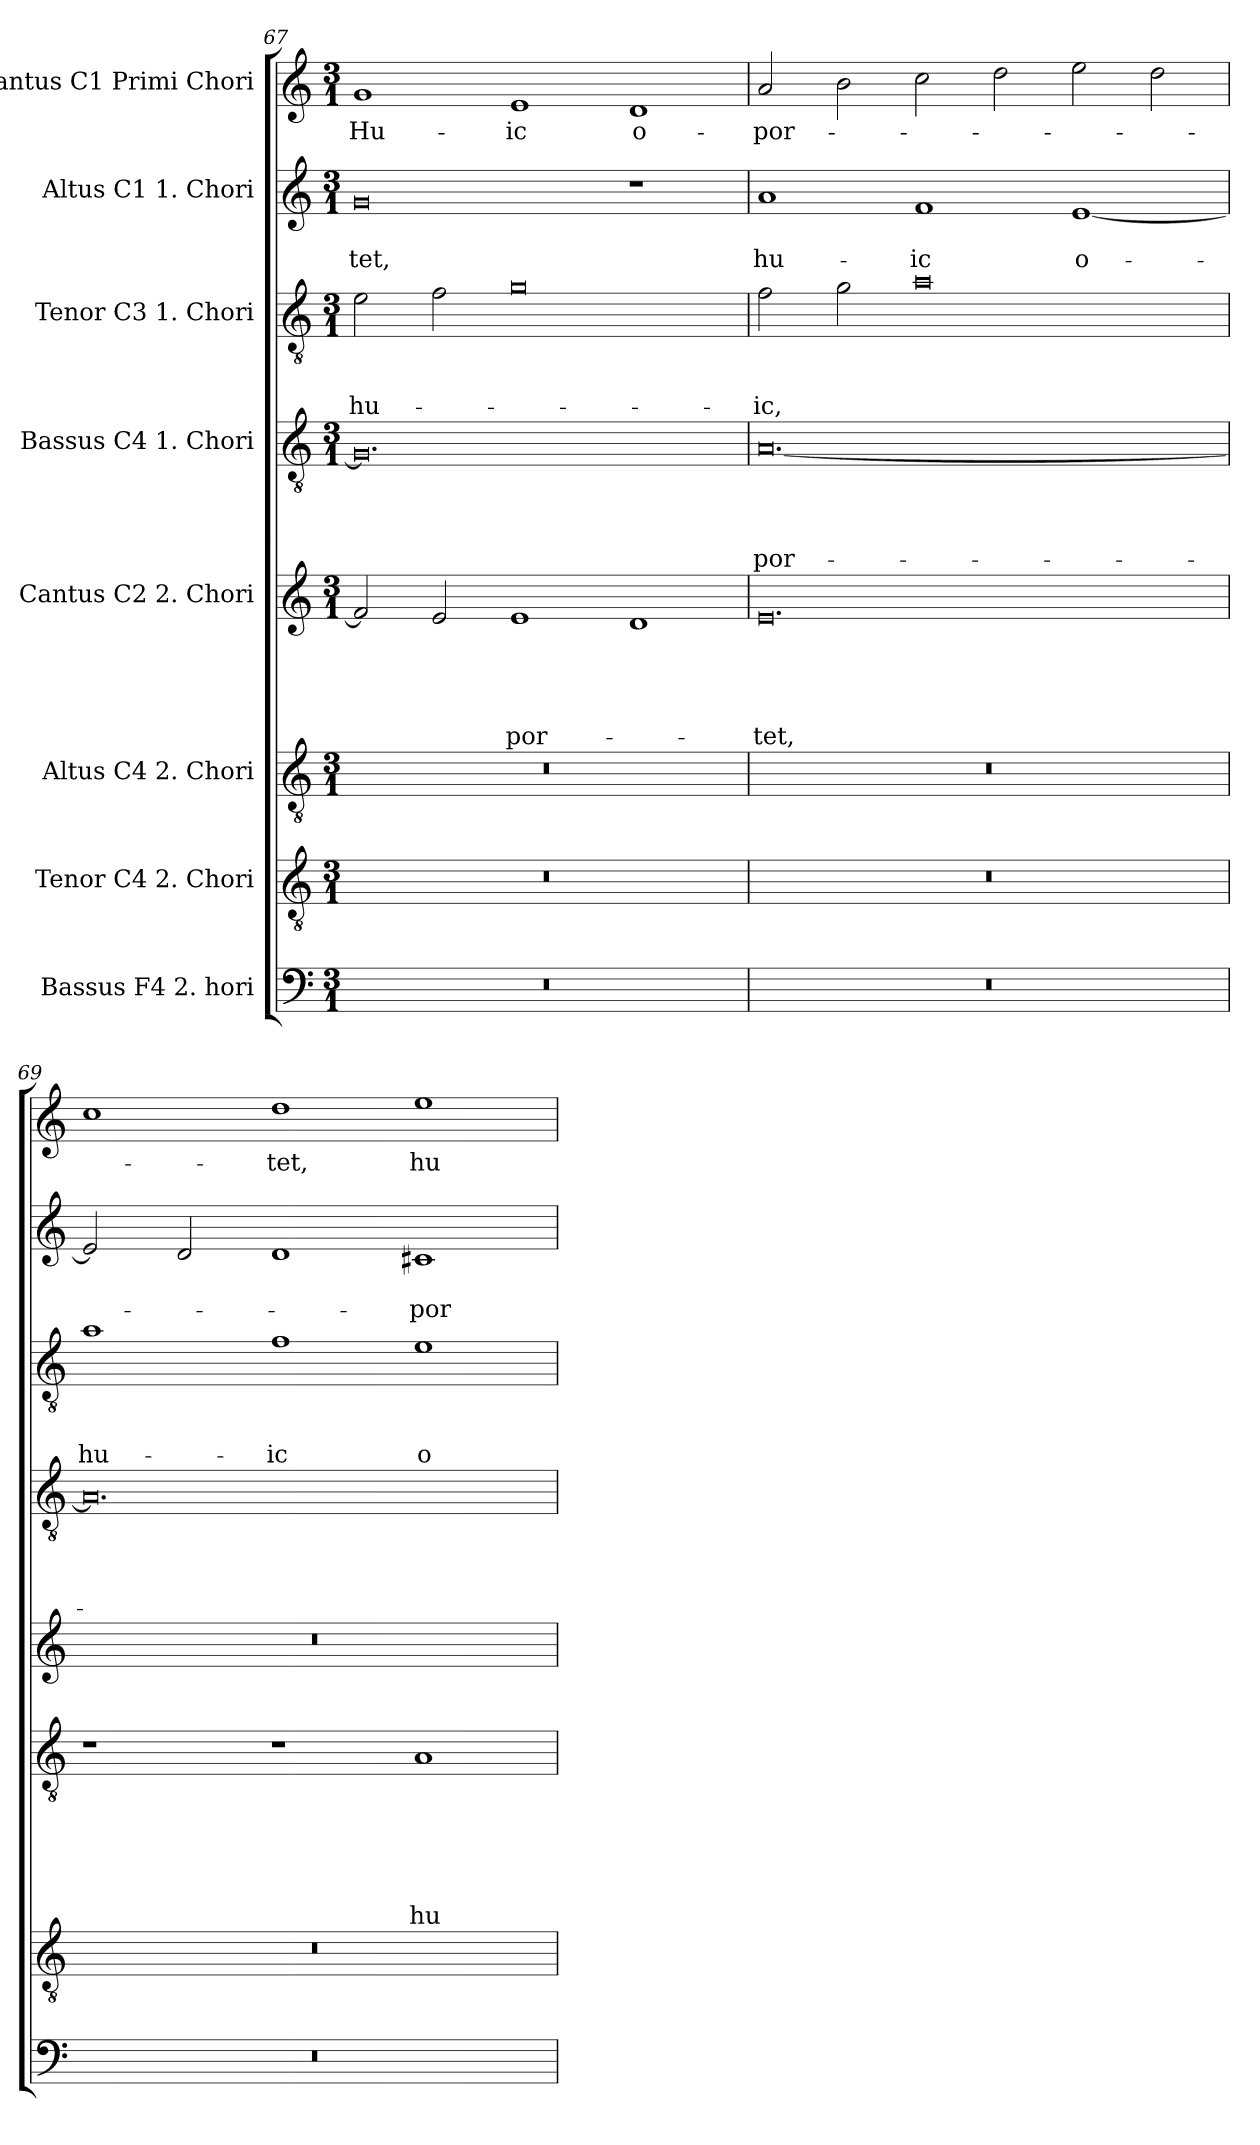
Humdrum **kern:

**kern	**kern	**kern	**text	**text	**text	**text	**text	**text	**kern	**text	**text	**text	**text	**text	**kern	**text	**text	**text	**text	**kern	**text	**text	**text	**kern	**text	**text	**kern	**text
*part8	*part7	*part6	*part6	*part6	*part6	*part6	*part6	*part6	*part5	*part5	*part5	*part5	*part5	*part5	*part4	*part4	*part4	*part4	*part4	*part3	*part3	*part3	*part3	*part2	*part2	*part2	*part1	*part1
*staff8	*staff7	*staff6	*staff6	*staff6	*staff6	*staff6	*staff6	*staff6	*staff5	*staff5	*staff5	*staff5	*staff5	*staff5	*staff4	*staff4	*staff4	*staff4	*staff4	*staff3	*staff3	*staff3	*staff3	*staff2	*staff2	*staff2	*staff1	*staff1
*I"Bassus F4 2. hori	*I"Tenor C4 2. Chori	*I"Altus C4 2. Chori	*	*	*	*	*	*	*I"Cantus C2 2. Chori	*	*	*	*	*	*I"Bassus C4 1. Chori	*	*	*	*	*I"Tenor C3 1. Chori	*	*	*	*I"Altus C1 1. Chori	*	*	*I"Cantus C1 Primi Chori	*
*clefF4	*clefGv2	*clefGv2	*	*	*	*	*	*	*clefG2	*	*	*	*	*	*clefGv2	*	*	*	*	*clefGv2	*	*	*	*clefG2	*	*	*clefG2	*
*k[]	*k[]	*k[]	*	*	*	*	*	*	*k[]	*	*	*	*	*	*k[]	*	*	*	*	*k[]	*	*	*	*k[]	*	*	*k[]	*
*C:	*C:	*C:	*	*	*	*	*	*	*C:	*	*	*	*	*	*C:	*	*	*	*	*C:	*	*	*	*C:	*	*	*C:	*
*M3/1	*M3/1	*M3/1	*	*	*	*	*	*	*M3/1	*	*	*	*	*	*M3/1	*	*	*	*	*M3/1	*	*	*	*M3/1	*	*	*M3/1	*
=67	=67	=67	=67	=67	=67	=67	=67	=67	=67	=67	=67	=67	=67	=67	=67	=67	=67	=67	=67	=67	=67	=67	=67	=67	=67	=67	=67	=67
0.r	0.r	0.r	.	.	.	.	.	.	2f/]	.	.	.	.	.	0.G]	.	.	.	.	2e\	.	.	hu-	0g	.	-tet,	1g	Hu-
.	.	.	.	.	.	.	.	.	2e/	.	.	.	.	.	.	.	.	.	.	2f\	.	.	.	.	.	.	.	.
.	.	.	.	.	.	.	.	.	1e	.	.	.	.	-por-	.	.	.	.	.	0g	.	.	.	.	.	.	1e	-ic
.	.	.	.	.	.	.	.	.	1d	.	.	.	.	.	.	.	.	.	.	.	.	.	.	1r	.	.	1d	o-
=68	=68	=68	=68	=68	=68	=68	=68	=68	=68	=68	=68	=68	=68	=68	=68	=68	=68	=68	=68	=68	=68	=68	=68	=68	=68	=68	=68	=68
0.r	0.r	0.r	.	.	.	.	.	.	0.e	.	.	.	.	-tet,	[0.A	.	.	.	-por-	2f\	.	.	-ic,	1a	.	hu-	2a/	-por-
.	.	.	.	.	.	.	.	.	.	.	.	.	.	.	.	.	.	.	.	2g\	.	.	.	.	.	.	2b\	.
.	.	.	.	.	.	.	.	.	.	.	.	.	.	.	.	.	.	.	.	0a	.	.	.	1f	.	-ic	2cc\	.
.	.	.	.	.	.	.	.	.	.	.	.	.	.	.	.	.	.	.	.	.	.	.	.	.	.	.	2dd\	.
.	.	.	.	.	.	.	.	.	.	.	.	.	.	.	.	.	.	.	.	.	.	.	.	[1e	.	o-	2ee\	.
.	.	.	.	.	.	.	.	.	.	.	.	.	.	.	.	.	.	.	.	.	.	.	.	.	.	.	2dd\	.
=69	=69	=69	=69	=69	=69	=69	=69	=69	=69	=69	=69	=69	=69	=69	=69	=69	=69	=69	=69	=69	=69	=69	=69	=69	=69	=69	=69	=69
0.r	0.r	1r	.	.	.	.	.	.	0.r	.	.	.	.	.	0.A]	.	.	.	.	1a	.	.	hu-	2e/]	.	.	1cc	.
.	.	.	.	.	.	.	.	.	.	.	.	.	.	.	.	.	.	.	.	.	.	.	.	2d/	.	.	.	.
.	.	1r	.	.	.	.	.	.	.	.	.	.	.	.	.	.	.	.	.	1f	.	.	-ic	1d	.	.	1dd	-tet,
.	.	1A	.	.	.	.	.	hu-	.	.	.	.	.	.	.	.	.	.	.	1e	.	.	o-	1c#X	.	-por-	1ee	hu-
=	=	=	=	=	=	=	=	=	=	=	=	=	=	=	=	=	=	=	=	=	=	=	=	=	=	=	=	=
*-	*-	*-	*-	*-	*-	*-	*-	*-	*-	*-	*-	*-	*-	*-	*-	*-	*-	*-	*-	*-	*-	*-	*-	*-	*-	*-	*-	*-
